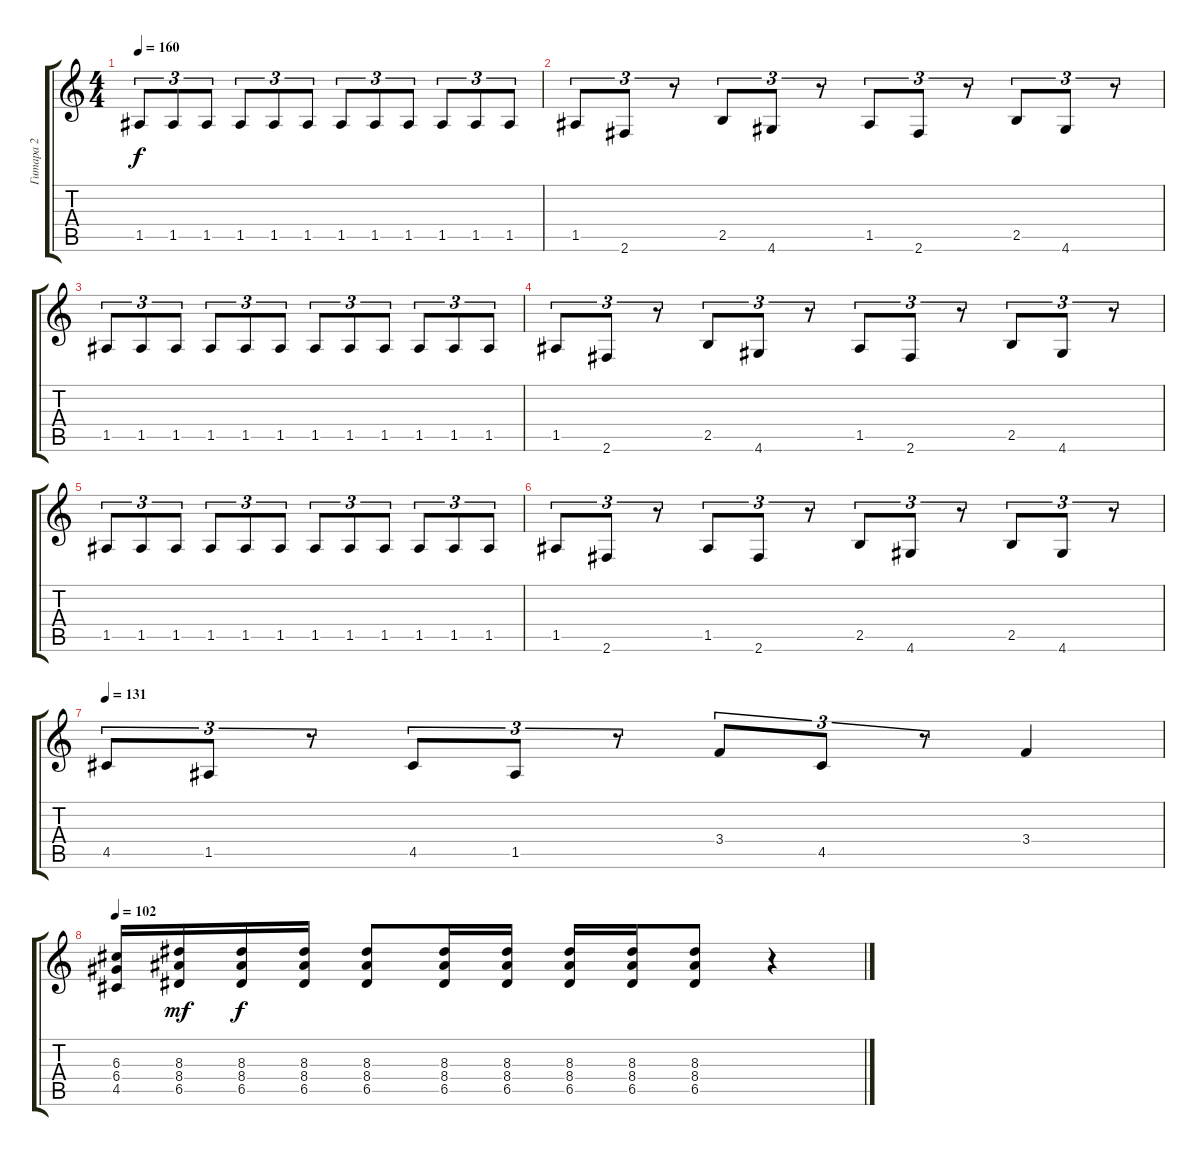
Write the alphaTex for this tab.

\track ("Гитара 2" "Гитара 2") {instrument distortionguitar}
\staff {score tabs}
\tuning (E4 B3 G3 D3 A2 E2) {hide}
\ts (4 4)
\tempo 160
\clef g2
\ks c
1.5.8{tu (3 2) dy f} 1.5.8{tu (3 2)} 1.5.8{tu (3 2)} 1.5.8{tu (3 2)} 1.5.8{tu (3 2)} 1.5.8{tu (3 2)} 1.5.8{tu (3 2)} 1.5.8{tu (3 2)} 1.5.8{tu (3 2)} 1.5.8{tu (3 2)} 1.5.8{tu (3 2)} 1.5.8{tu (3 2)} |
1.5.8{tu (3 2)} 2.6.8{tu (3 2)} r.8{tu (3 2)} 2.5.8{tu (3 2)} 4.6.8{tu (3 2)} r.8{tu (3 2)} 1.5.8{tu (3 2)} 2.6.8{tu (3 2)} r.8{tu (3 2)} 2.5.8{tu (3 2)} 4.6.8{tu (3 2)} r.8{tu (3 2)} |
1.5.8{tu (3 2)} 1.5.8{tu (3 2)} 1.5.8{tu (3 2)} 1.5.8{tu (3 2)} 1.5.8{tu (3 2)} 1.5.8{tu (3 2)} 1.5.8{tu (3 2)} 1.5.8{tu (3 2)} 1.5.8{tu (3 2)} 1.5.8{tu (3 2)} 1.5.8{tu (3 2)} 1.5.8{tu (3 2)} |
1.5.8{tu (3 2)} 2.6.8{tu (3 2)} r.8{tu (3 2)} 2.5.8{tu (3 2)} 4.6.8{tu (3 2)} r.8{tu (3 2)} 1.5.8{tu (3 2)} 2.6.8{tu (3 2)} r.8{tu (3 2)} 2.5.8{tu (3 2)} 4.6.8{tu (3 2)} r.8{tu (3 2)} |
1.5.8{tu (3 2)} 1.5.8{tu (3 2)} 1.5.8{tu (3 2)} 1.5.8{tu (3 2)} 1.5.8{tu (3 2)} 1.5.8{tu (3 2)} 1.5.8{tu (3 2)} 1.5.8{tu (3 2)} 1.5.8{tu (3 2)} 1.5.8{tu (3 2)} 1.5.8{tu (3 2)} 1.5.8{tu (3 2)} |
1.5.8{tu (3 2)} 2.6.8{tu (3 2)} r.8{tu (3 2)} 1.5.8{tu (3 2)} 2.6.8{tu (3 2)} r.8{tu (3 2)} 2.5.8{tu (3 2)} 4.6.8{tu (3 2)} r.8{tu (3 2)} 2.5.8{tu (3 2)} 4.6.8{tu (3 2)} r.8{tu (3 2)} |
\tempo 131
4.5.8{tu (3 2)} 1.5.8{tu (3 2)} r.8{tu (3 2)} 4.5.8{tu (3 2)} 1.5.8{tu (3 2)} r.8{tu (3 2)} 3.4.8{tu (3 2)} 4.5.8{tu (3 2)} r.8{tu (3 2)} 3.4.4 |
\tempo 102
(6.3 6.4 4.5).16 (8.3 8.4 6.5).16{dy mf} (8.3 8.4 6.5).16{dy f} (8.3 8.4 6.5).16 (8.3 8.4 6.5).8 (8.3 8.4 6.5).16 (8.3 8.4 6.5).16 (8.3 8.4 6.5).16 (8.3 8.4 6.5).16 (8.3 8.4 6.5).8 r.4
